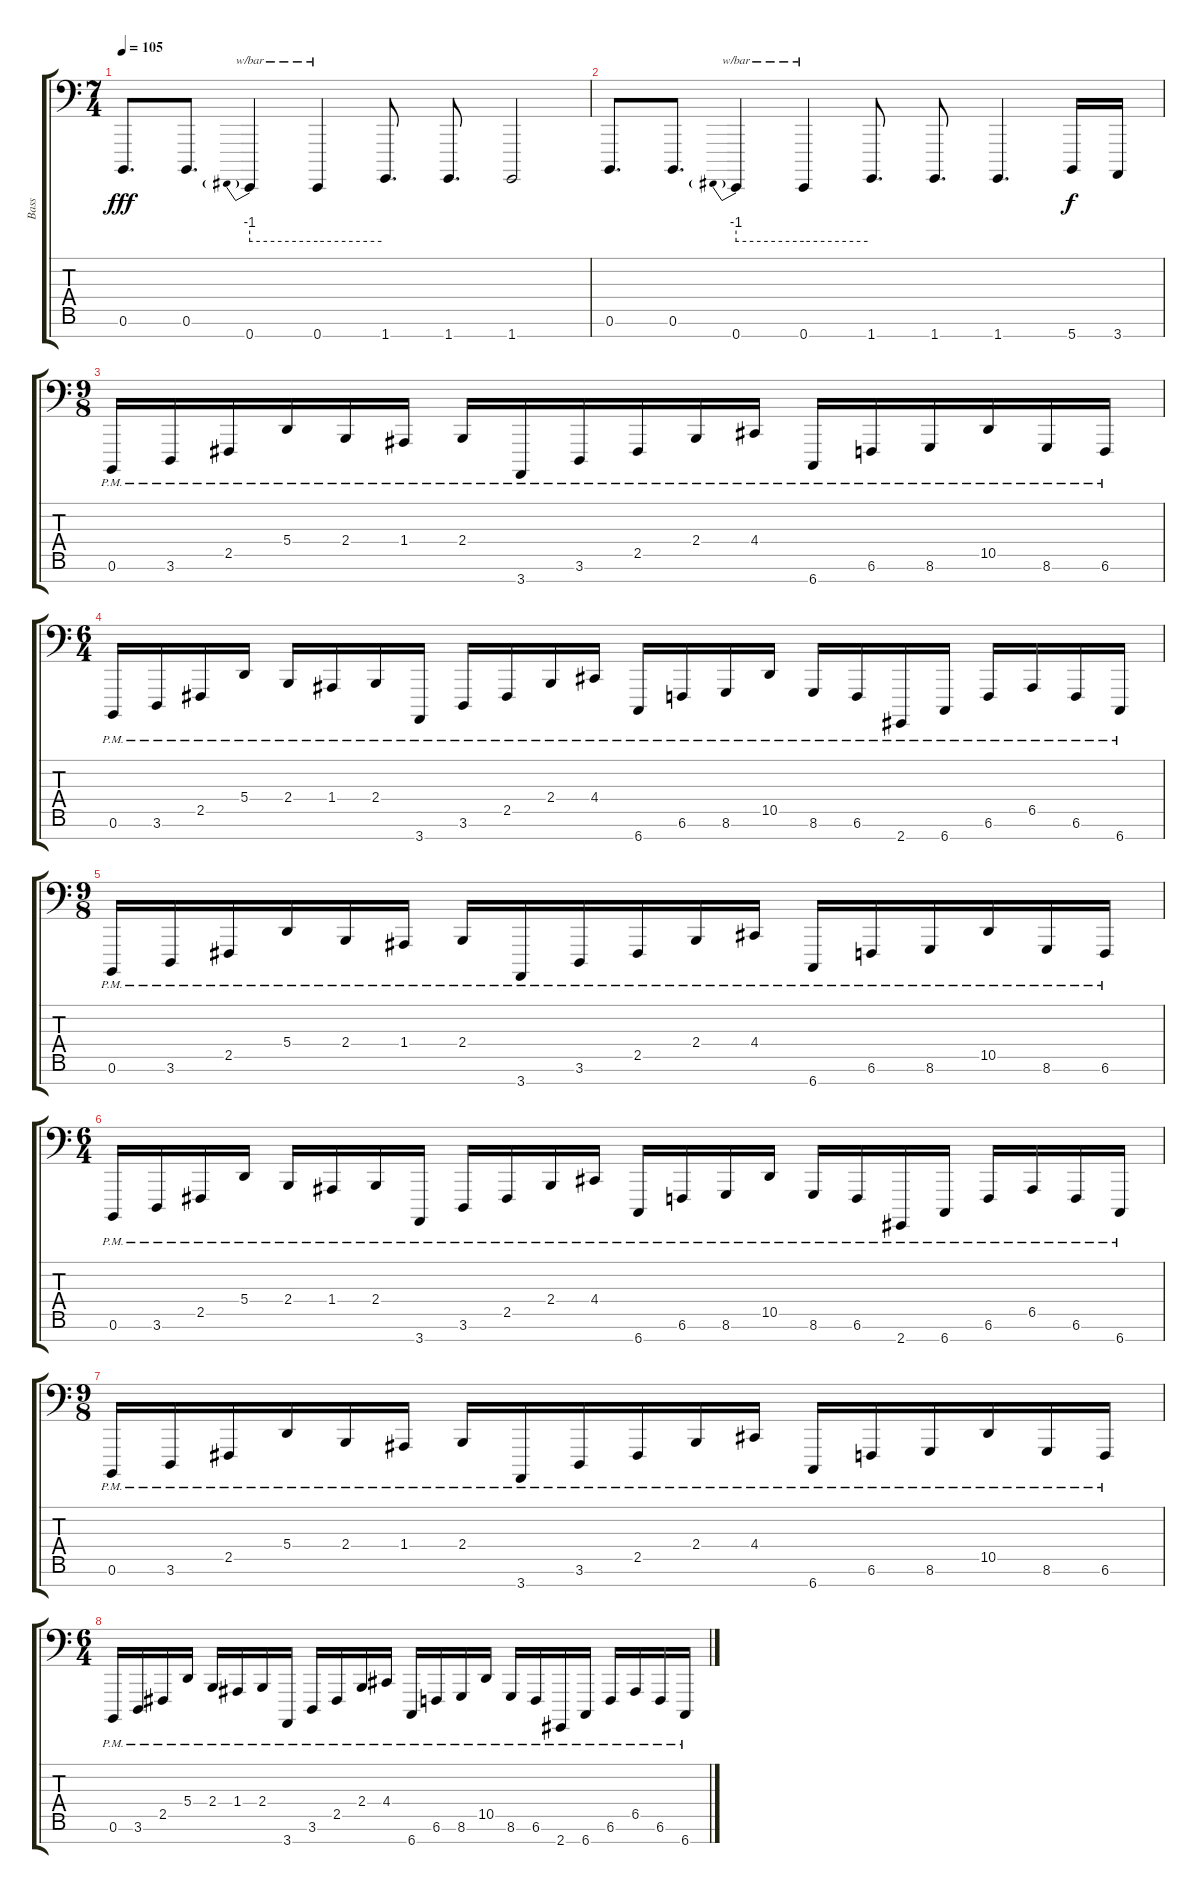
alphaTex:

\track ("Bass" "Bass") {instrument lead2sawtooth}
\staff {score tabs}
\tuning (B2 Gb2 D2 A1 E1 B0 Gb0) {hide}
\ts (7 4)
\tempo 105
\clef f4
\ks c
0.6.8{d dy fff} 0.6.8{d} 0.7.4{tbe (predive default 0 -4 60 -4)} 0.7.4{tbe (hold default 0 -4 60 -4)} 1.7.8{d} 1.7.8{d} 1.7.2 |
0.6.8{d} 0.6.8{d} 0.7.4{tbe (predive default 0 -4 60 -4)} 0.7.4{tbe (hold default 0 -4 60 -4)} 1.7.8{d} 1.7.8{d} 1.7.4{d} 5.7.16{dy f} 3.7.16 |
\ts (9 8)
0.6{pm}.16{volume 16} 3.6{pm}.16 2.5{pm}.16 5.4{pm}.16 2.4{pm}.16 1.4{pm}.16 2.4{pm}.16 3.7{pm}.16 3.6{pm}.16 2.5{pm}.16 2.4{pm}.16 4.4{pm}.16 6.7{pm}.16 6.6{pm}.16 8.6{pm}.16 10.5{pm}.16 8.6{pm}.16 6.6{pm}.16 |
\ts (6 4)
0.6{pm}.16 3.6{pm}.16 2.5{pm}.16 5.4{pm}.16 2.4{pm}.16 1.4{pm}.16 2.4{pm}.16 3.7{pm}.16 3.6{pm}.16 2.5{pm}.16 2.4{pm}.16 4.4{pm}.16 6.7{pm}.16 6.6{pm}.16 8.6{pm}.16 10.5{pm}.16 8.6{pm}.16 6.6{pm}.16 2.7{pm}.16 6.7{pm}.16 6.6{pm}.16 6.5{pm}.16 6.6{pm}.16 6.7{pm}.16 |
\ts (9 8)
0.6{pm}.16{volume 16} 3.6{pm}.16 2.5{pm}.16 5.4{pm}.16 2.4{pm}.16 1.4{pm}.16 2.4{pm}.16 3.7{pm}.16 3.6{pm}.16 2.5{pm}.16 2.4{pm}.16 4.4{pm}.16 6.7{pm}.16 6.6{pm}.16 8.6{pm}.16 10.5{pm}.16 8.6{pm}.16 6.6{pm}.16 |
\ts (6 4)
0.6{pm}.16 3.6{pm}.16 2.5{pm}.16 5.4{pm}.16 2.4{pm}.16 1.4{pm}.16 2.4{pm}.16 3.7{pm}.16 3.6{pm}.16 2.5{pm}.16 2.4{pm}.16 4.4{pm}.16 6.7{pm}.16 6.6{pm}.16 8.6{pm}.16 10.5{pm}.16 8.6{pm}.16 6.6{pm}.16 2.7{pm}.16 6.7{pm}.16 6.6{pm}.16 6.5{pm}.16 6.6{pm}.16 6.7{pm}.16 |
\ts (9 8)
0.6{pm}.16{volume 16} 3.6{pm}.16 2.5{pm}.16 5.4{pm}.16 2.4{pm}.16 1.4{pm}.16 2.4{pm}.16 3.7{pm}.16 3.6{pm}.16 2.5{pm}.16 2.4{pm}.16 4.4{pm}.16 6.7{pm}.16 6.6{pm}.16 8.6{pm}.16 10.5{pm}.16 8.6{pm}.16 6.6{pm}.16 |
\ts (6 4)
0.6{pm}.16 3.6{pm}.16 2.5{pm}.16 5.4{pm}.16 2.4{pm}.16 1.4{pm}.16 2.4{pm}.16 3.7{pm}.16 3.6{pm}.16 2.5{pm}.16 2.4{pm}.16 4.4{pm}.16 6.7{pm}.16 6.6{pm}.16 8.6{pm}.16 10.5{pm}.16 8.6{pm}.16 6.6{pm}.16 2.7{pm}.16 6.7{pm}.16 6.6{pm}.16 6.5{pm}.16 6.6{pm}.16 6.7{pm}.16
